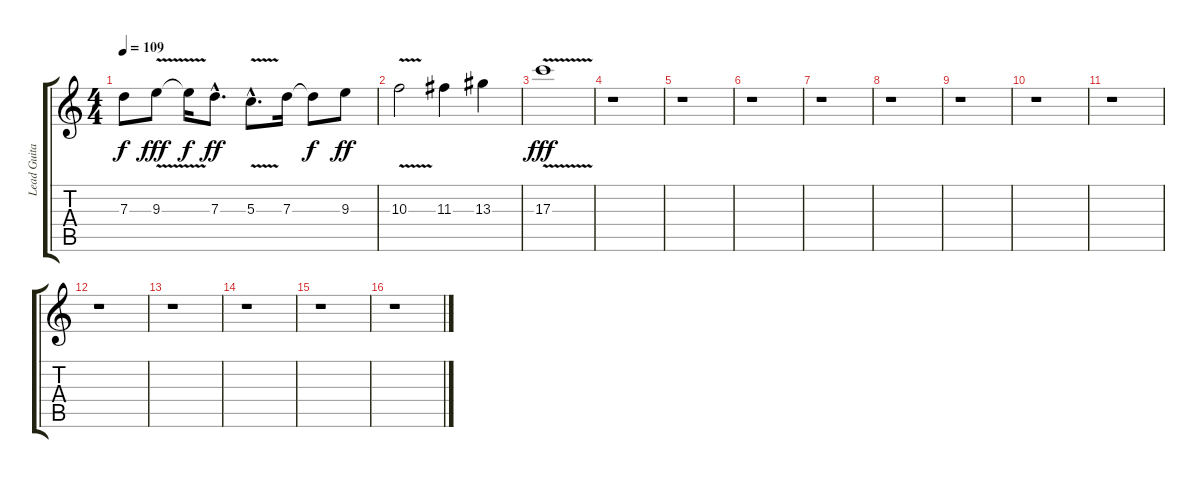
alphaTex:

\track ("Lead Guitar" "Lead Guita") {instrument overdrivenguitar}
\staff {score tabs}
\tuning (E4 B3 G3 D3 A2 E2) {hide}
\ts (4 4)
\tempo 109
\clef g2
\ks c
7.3{t}.8{dy f} 9.3{v}.8{dy fff} 9.3{t}.16{dy f} 7.3{hac}.8{d dy ff} 5.3{v hac}.8{d} 7.3.16 7.3{t}.8{dy f} 9.3.8{dy ff} |
10.3{v}.2 11.3.4 13.3.4 |
17.3{v}.1{dy fff} |
r.1 |
r.1 |
r.1 |
r.1 |
r.1 |
r.1 |
r.1 |
r.1 |
r.1 |
r.1 |
r.1 |
r.1 |
r.1
